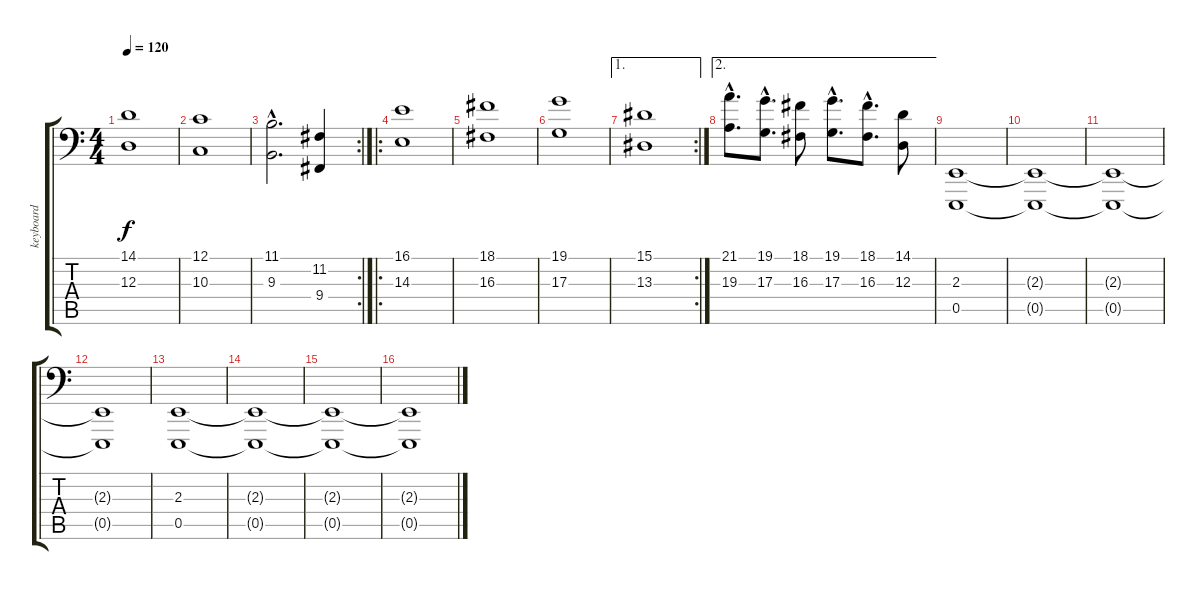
\track ("keyboard" "keyboard") {instrument lead1square}
\staff {score tabs}
\tuning (C3 G2 D2 A1 E1 B0) {hide}
\ts (4 4)
\tempo 120
\clef f4
\ks c
(14.1 12.3).1{dy f} |
(12.1 10.3).1 |
\rc 2
(11.1{hac} 9.3{hac}).2{d} (11.2 9.4).4 |
\ro
(16.1 14.3).1 |
(18.1 16.3).1 |
(19.1 17.3).1 |
\ae 1
\rc 2
(15.1 13.3).1 |
\ae 2
(21.1{hac} 19.3{hac}).8{d} (19.1{hac} 17.3{hac}).8{d} (18.1 16.3).8 (19.1{hac} 17.3{hac}).8{d} (18.1{hac} 16.3{hac}).8{d} (14.1 12.3).8 |
(2.3 0.5).1{instrument lead1square} |
(2.3{t} 0.5{t}).1 |
(2.3{t} 0.5{t}).1 |
(2.3{t} 0.5{t}).1 |
(2.3 0.5).1 |
(2.3{t} 0.5{t}).1 |
(2.3{t} 0.5{t}).1 |
(2.3{t} 0.5{t}).1
